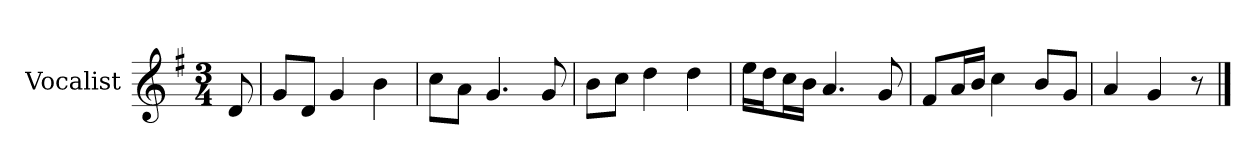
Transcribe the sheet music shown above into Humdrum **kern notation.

**kern
*part1
*staff1
*I"Vocalist
*k[f#]
*G:
*M3/4
=
8d
=1
8gL
8dJ
4g
4b
=2
8ccL
8aJ
4.g
8g
=3
8bL
8ccJ
4dd
4dd
=4
16eeLL
16ddJ
16ccL
16bJJ
4.a
8g
=5
8f#L
16aL
16bJJ
4cc
8bL
8gJ
=6
4a
4g
8r
==
*-
